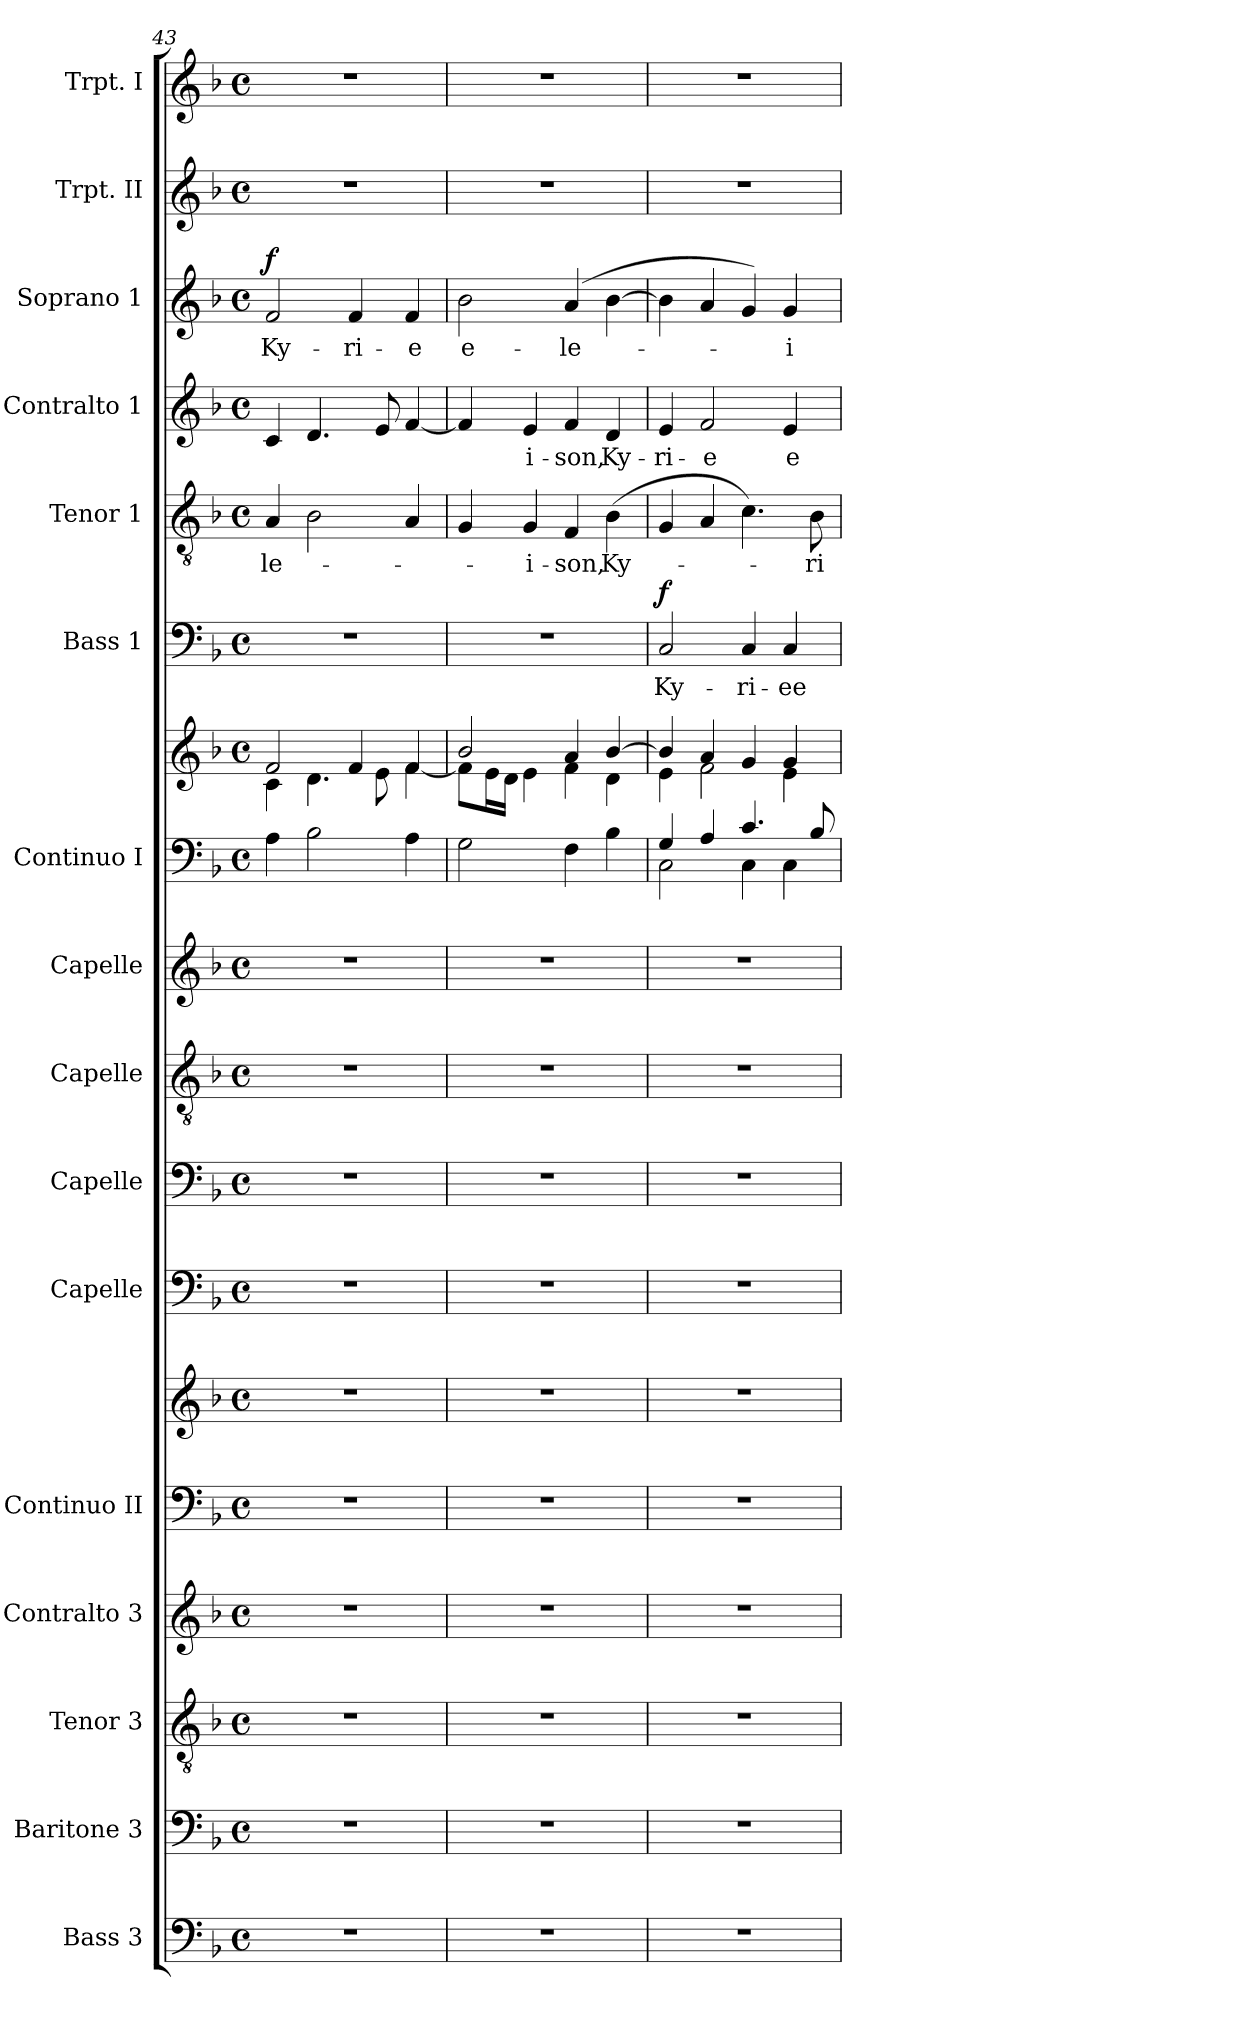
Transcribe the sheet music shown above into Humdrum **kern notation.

**kern	**kern	**kern	**kern	**kern	**kern	**kern	**kern	**kern	**kern	**kern	**kern	**kern	**text	**dynam	**kern	**text	**kern	**text	**kern	**text	**dynam	**kern	**kern
*part16	*part15	*part14	*part13	*part12	*part12	*part11	*part10	*part9	*part8	*part7	*part7	*part6	*part6	*part6	*part5	*part5	*part4	*part4	*part3	*part3	*part3	*part2	*part1
*staff18	*staff17	*staff16	*staff15	*staff14	*staff13	*staff12	*staff11	*staff10	*staff9	*staff8	*staff7	*staff6	*staff6	*staff6	*staff5	*staff5	*staff4	*staff4	*staff3	*staff3	*staff3	*staff2	*staff1
*I"Bass 3	*I"Baritone 3	*I"Tenor 3	*I"Contralto 3	*I"Continuo II	*	*I"Capelle	*I"Capelle	*I"Capelle	*I"Capelle	*I"Continuo I	*	*I"Bass 1	*	*	*I"Tenor 1	*	*I"Contralto 1	*	*I"Soprano 1	*	*	*I"Trpt. II	*I"Trpt. I
*I'Bass 3	*I'Bar. 3	*I'T 3	*I'CAlt. 3	*I'Cont. II	*	*I'Capelle	*I'Capelle	*I'Capelle	*I'Capelle	*I'Cont. I	*	*I'B 1	*	*	*I'T 1	*	*I'CAlt. 1	*	*I'Sop. 1	*	*	*I'Trpt. II	*I'Trpt. I
*clefF4	*clefF4	*clefGv2	*clefG2	*clefF4	*clefG2	*clefF4	*clefF4	*clefGv2	*clefG2	*clefF4	*clefG2	*clefF4	*	*	*clefGv2	*	*clefG2	*	*clefG2	*	*	*clefG2	*clefG2
*k[b-]	*k[b-]	*k[b-]	*k[b-]	*k[b-]	*k[b-]	*k[b-]	*k[b-]	*k[b-]	*k[b-]	*k[b-]	*k[b-]	*k[b-]	*	*	*k[b-]	*	*k[b-]	*	*k[b-]	*	*	*k[b-]	*k[b-]
*F:	*F:	*F:	*F:	*F:	*F:	*F:	*F:	*F:	*F:	*F:	*F:	*F:	*	*	*F:	*	*F:	*	*F:	*	*	*F:	*F:
*M4/4	*M4/4	*M4/4	*M4/4	*M4/4	*M4/4	*M4/4	*M4/4	*M4/4	*M4/4	*M4/4	*M4/4	*M4/4	*	*	*M4/4	*	*M4/4	*	*M4/4	*	*	*M4/4	*M4/4
*met(c)	*met(c)	*met(c)	*met(c)	*met(c)	*met(c)	*met(c)	*met(c)	*met(c)	*met(c)	*met(c)	*met(c)	*met(c)	*	*	*met(c)	*	*met(c)	*	*met(c)	*	*	*met(c)	*met(c)
=43	=43	=43	=43	=43	=43	=43	=43	=43	=43	=43	=43	=43	=43	=43	=43	=43	=43	=43	=43	=43	=43	=43	=43
*	*	*	*	*	*	*	*	*	*	*	*^	*	*	*	*	*	*	*	*	*	*	*	*
!	!	!	!	!	!	!	!	!	!	!	!	!	!	!	!	!	!	!	!	!	!	!LO:DY:a	!	!
1r	1r	1r	1r	1r	1r	1r	1r	1r	1r	4A\	2f/	4c\	1r	.	.	4A/	-le-	4c/	.	2f/	Ky-	f	1r	1r
.	.	.	.	.	.	.	.	.	.	2B-\	.	4.d\	.	.	.	2B-\	.	4.d/	.	.	.	.	.	.
.	.	.	.	.	.	.	.	.	.	.	4f/	.	.	.	.	.	.	.	.	4f/	-ri-	.	.	.
.	.	.	.	.	.	.	.	.	.	.	.	8e\	.	.	.	.	.	8e/	.	.	.	.	.	.
.	.	.	.	.	.	.	.	.	.	4A\	4f/	[<4f\	.	.	.	4A/	.	[4f/	.	4f/	-e	.	.	.
=44	=44	=44	=44	=44	=44	=44	=44	=44	=44	=44	=44	=44	=44	=44	=44	=44	=44	=44	=44	=44	=44	=44	=44	=44
1r	1r	1r	1r	1r	1r	1r	1r	1r	1r	2G\	2b-/	8f\L]	1r	.	.	4G/	.	4f/]	.	2b-\	e-	.	1r	1r
.	.	.	.	.	.	.	.	.	.	.	.	16e\L	.	.	.	.	.	.	.	.	.	.	.	.
.	.	.	.	.	.	.	.	.	.	.	.	16d\JJ	.	.	.	.	.	.	.	.	.	.	.	.
.	.	.	.	.	.	.	.	.	.	.	.	4e\	.	.	.	4G/	-i-	4e/	-i-	.	.	.	.	.
.	.	.	.	.	.	.	.	.	.	4F\	4a/	4f\	.	.	.	4F/	-son,	4f/	-son,	(4a/	-le-	.	.	.
.	.	.	.	.	.	.	.	.	.	4B-\	[>4b-/	4d\	.	.	.	(4B-\	Ky-	4d/	Ky-	[4b-\	.	.	.	.
=45	=45	=45	=45	=45	=45	=45	=45	=45	=45	=45	=45	=45	=45	=45	=45	=45	=45	=45	=45	=45	=45	=45	=45	=45
*	*	*	*	*	*	*	*	*	*	*^	*	*	*	*	*	*	*	*	*	*	*	*	*	*
!	!	!	!	!	!	!	!	!	!	!	!	!	!	!	!	!LO:DY:a	!	!	!	!	!	!	!	!	!
1r	1r	1r	1r	1r	1r	1r	1r	1r	1r	4G/	2C\	4b-/]	4e\	2C/	Ky-	f	4G/	.	4e/	-ri-	4b-\]	.	.	1r	1r
.	.	.	.	.	.	.	.	.	.	4A/	.	4a/	2f\	.	.	.	4A/	.	2f/	-e	4a/	.	.	.	.
.	.	.	.	.	.	.	.	.	.	4.c/	4C\	4g/	.	4C/	-ri-	.	4.c\)	.	.	.	4g/)	.	.	.	.
.	.	.	.	.	.	.	.	.	.	.	4C\	4g/	4e\	4C/	-ee-	.	.	.	4e/	e-	4g/	-i-	.	.	.
.	.	.	.	.	.	.	.	.	.	8B-/	.	.	.	.	.	.	8B-\	-ri-	.	.	.	.	.	.	.
*	*	*	*	*	*	*	*	*	*	*v	*v	*	*	*	*	*	*	*	*	*	*	*	*	*	*
*	*	*	*	*	*	*	*	*	*	*	*v	*v	*	*	*	*	*	*	*	*	*	*	*	*
=	=	=	=	=	=	=	=	=	=	=	=	=	=	=	=	=	=	=	=	=	=	=	=
*-	*-	*-	*-	*-	*-	*-	*-	*-	*-	*-	*-	*-	*-	*-	*-	*-	*-	*-	*-	*-	*-	*-	*-
